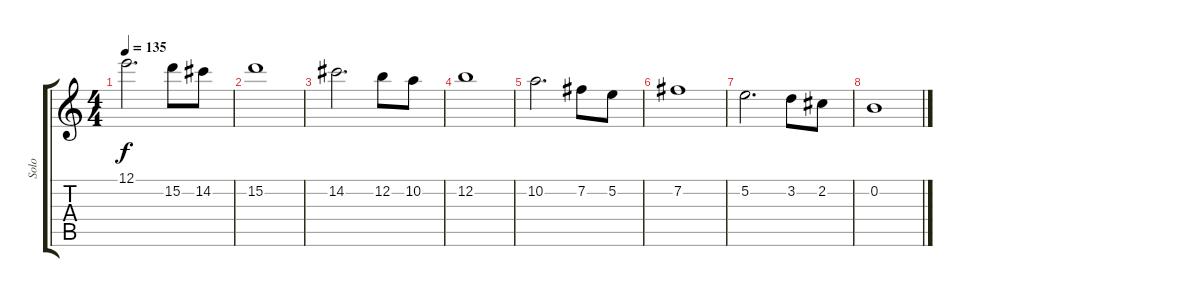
\track ("Solo" "Solo") {instrument distortionguitar}
\staff {score tabs}
\tuning (E4 B3 G3 D3 A2 E2) {hide}
\ts (4 4)
\tempo 135
\clef g2
\ks c
12.1.2{d dy f} 15.2.8 14.2.8 |
15.2.1 |
14.2.2{d} 12.2.8 10.2.8 |
12.2.1 |
10.2.2{d} 7.2.8 5.2.8 |
7.2.1 |
5.2.2{d} 3.2.8 2.2.8 |
0.2.1
